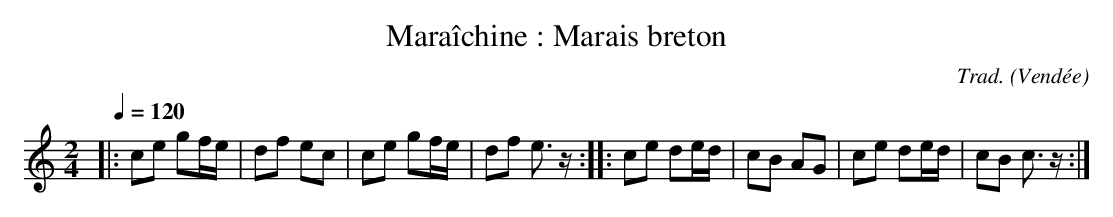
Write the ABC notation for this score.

X:1
T:Maraîchine : Marais breton
C:Trad.
O:Vendée
M:2/4
L:1/8
Q:1/4=120
K:Cmaj
|: ce gf/2e/2 | df ec | ce gf/2e/2 | df e>z :: ce de/2d/2 | cB AG | ce de/2d/2 | cB c>z :|
